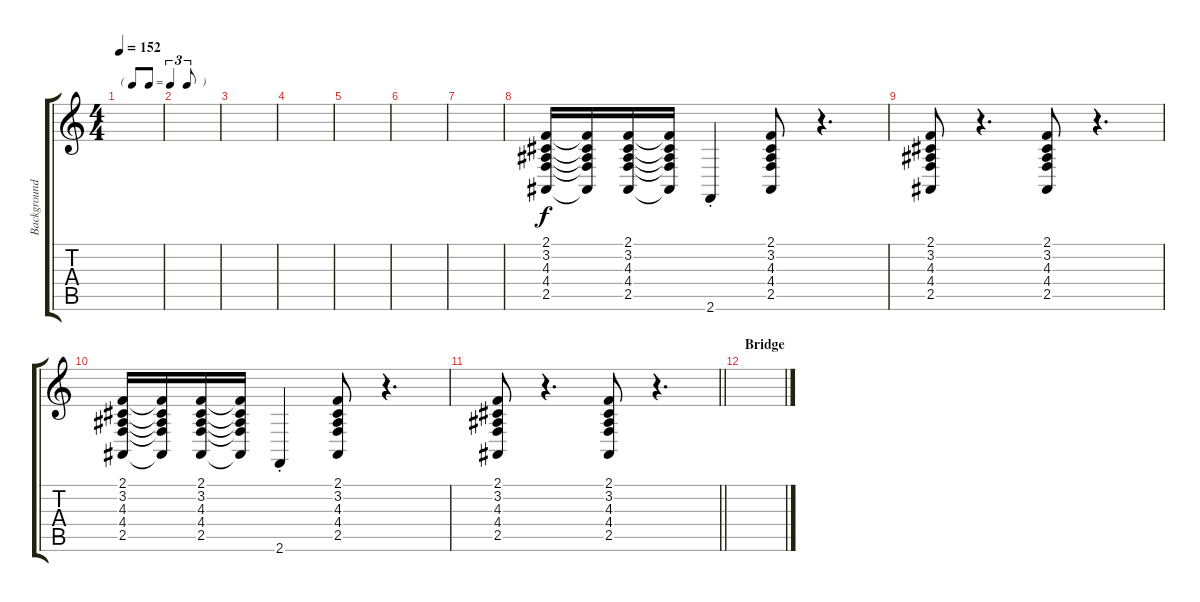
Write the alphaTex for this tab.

\track ("Background 2" "Background") {instrument accordion}
\staff {score tabs}
\tuning (Eb4 Bb3 Gb3 Db3 Ab2 Eb2) {hide}
\ts (4 4)
\tf triplet8th
\tempo 152
\clef g2
\ks c
|
|
|
|
|
|
|
(2.1 3.2 4.3 4.4 2.5).16 (2.1{t} 3.2{t} 4.3{t} 4.4{t} 2.5{t}).16 (2.1 3.2 4.3 4.4 2.5).16 (2.1{t} 3.2{t} 4.3{t} 4.4{t} 2.5{t}).16 2.6{st}.4 (2.1 3.2 4.3 4.4 2.5).8 r.4{d} |
(2.1 3.2 4.3 4.4 2.5).8 r.4{d} (2.1 3.2 4.3 4.4 2.5).8 r.4{d} |
(2.1 3.2 4.3 4.4 2.5).16 (2.1{t} 3.2{t} 4.3{t} 4.4{t} 2.5{t}).16 (2.1 3.2 4.3 4.4 2.5).16 (2.1{t} 3.2{t} 4.3{t} 4.4{t} 2.5{t}).16 2.6{st}.4 (2.1 3.2 4.3 4.4 2.5).8 r.4{d} |
\barLineRight lightlight
(2.1 3.2 4.3 4.4 2.5).8 r.4{d} (2.1 3.2 4.3 4.4 2.5).8 r.4{d} |
\section ("" "Bridge")
